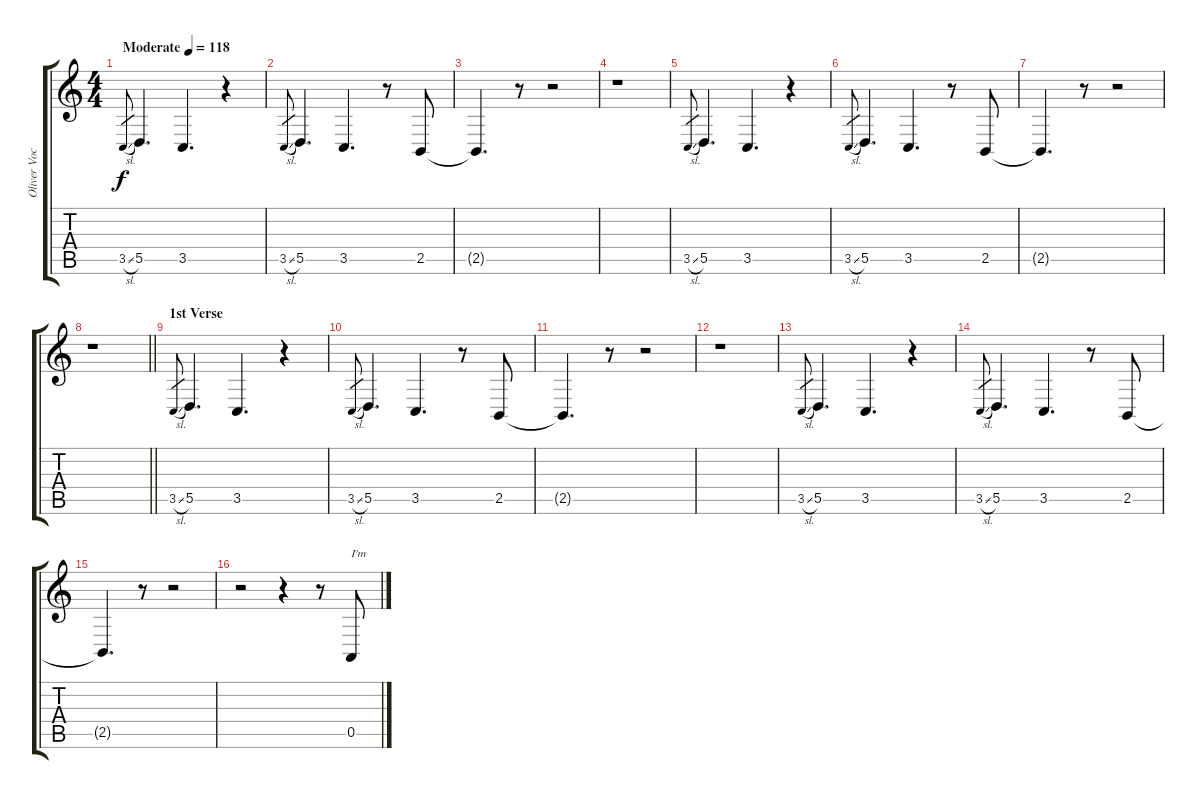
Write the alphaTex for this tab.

\track ("Oliver Vocals" "Oliver Voc") {instrument lead6voice}
\staff {score tabs}
\tuning (E4 B3 G3 D3 A2 E2) {hide}
\ts (4 4)
\tempo (118 "Moderate")
\clef g2
\ks c
3.5{sl}.8{gr dy f instrument lead6voice} 5.5.4{d} 3.5.4{d} r.4 |
3.5{sl}.8{gr} 5.5.4{d} 3.5.4{d} r.8 2.5.8 |
2.5{t}.4{d} r.8 r.2 |
r.1 |
3.5{sl}.8{gr} 5.5.4{d} 3.5.4{d} r.4 |
3.5{sl}.8{gr} 5.5.4{d} 3.5.4{d} r.8 2.5.8 |
2.5{t}.4{d} r.8 r.2 |
\barLineRight lightlight
r.1 |
\section ("" "1st Verse")
3.5{sl}.8{gr} 5.5.4{d volume 9} 3.5.4{d} r.4 |
3.5{sl}.8{gr} 5.5.4{d} 3.5.4{d} r.8 2.5.8 |
2.5{t}.4{d} r.8 r.2 |
r.1 |
3.5{sl}.8{gr} 5.5.4{d} 3.5.4{d} r.4 |
3.5{sl}.8{gr} 5.5.4{d} 3.5.4{d} r.8 2.5.8 |
2.5{t}.4{d} r.8 r.2 |
r.2{volume 13} r.4 r.8 0.5.8{txt "I'm"}
